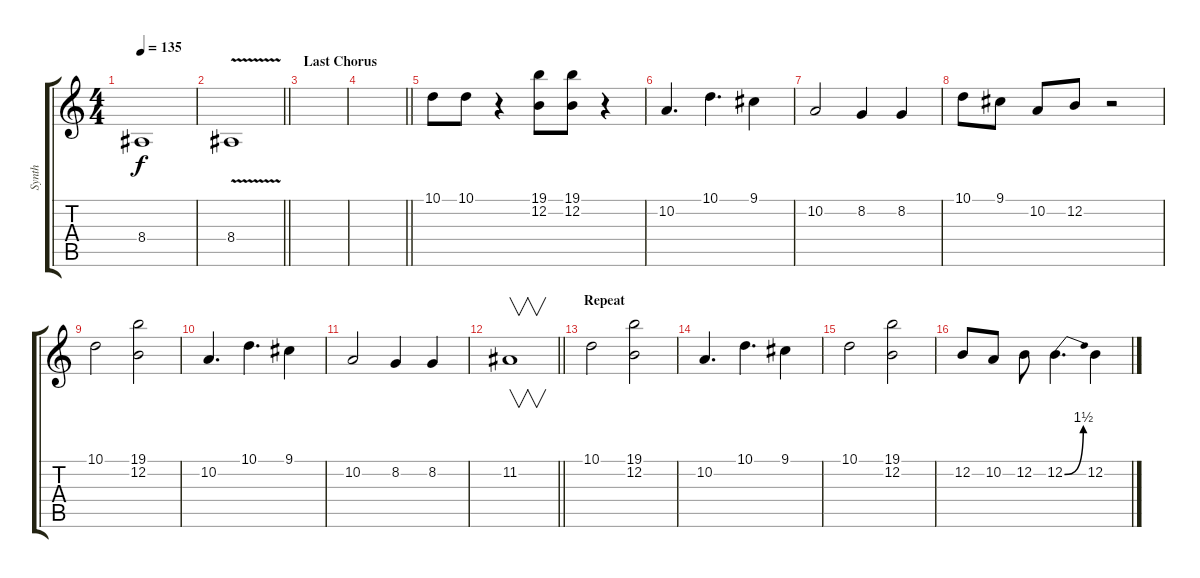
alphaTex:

\track ("Synth" "Synth") {instrument lead2sawtooth}
\staff {score tabs}
\tuning (E4 B3 G3 D3 A2 E2) {hide}
\ts (4 4)
\tempo 135
\clef g2
\ks c
8.4.1{dy f} |
\barLineRight lightlight
8.4{v}.1{volume 9} |
\section ("" "Last Chorus")
|
\barLineRight lightlight
|
10.1.8 10.1.8 r.4 (19.1 12.2).8 (19.1 12.2).8 r.4 |
10.2.4{d} 10.1.4{d} 9.1.4 |
10.2.2 8.2.4 8.2.4 |
10.1.8 9.1.8 10.2.8 12.2.8 r.2 |
10.1.2 (19.1 12.2).2 |
10.2.4{d} 10.1.4{d} 9.1.4 |
10.2.2 8.2.4 8.2.4 |
\barLineRight lightlight
11.2.1{v volume 12} |
\section ("" "Repeat")
10.1.2{volume 5} (19.1 12.2).2 |
10.2.4{d} 10.1.4{d} 9.1.4 |
10.1.2{volume 9} (19.1 12.2).2 |
12.2.8 10.2.8 12.2.8 12.2{be (bend 0 0 60 6)}.4{d} 12.2.4
